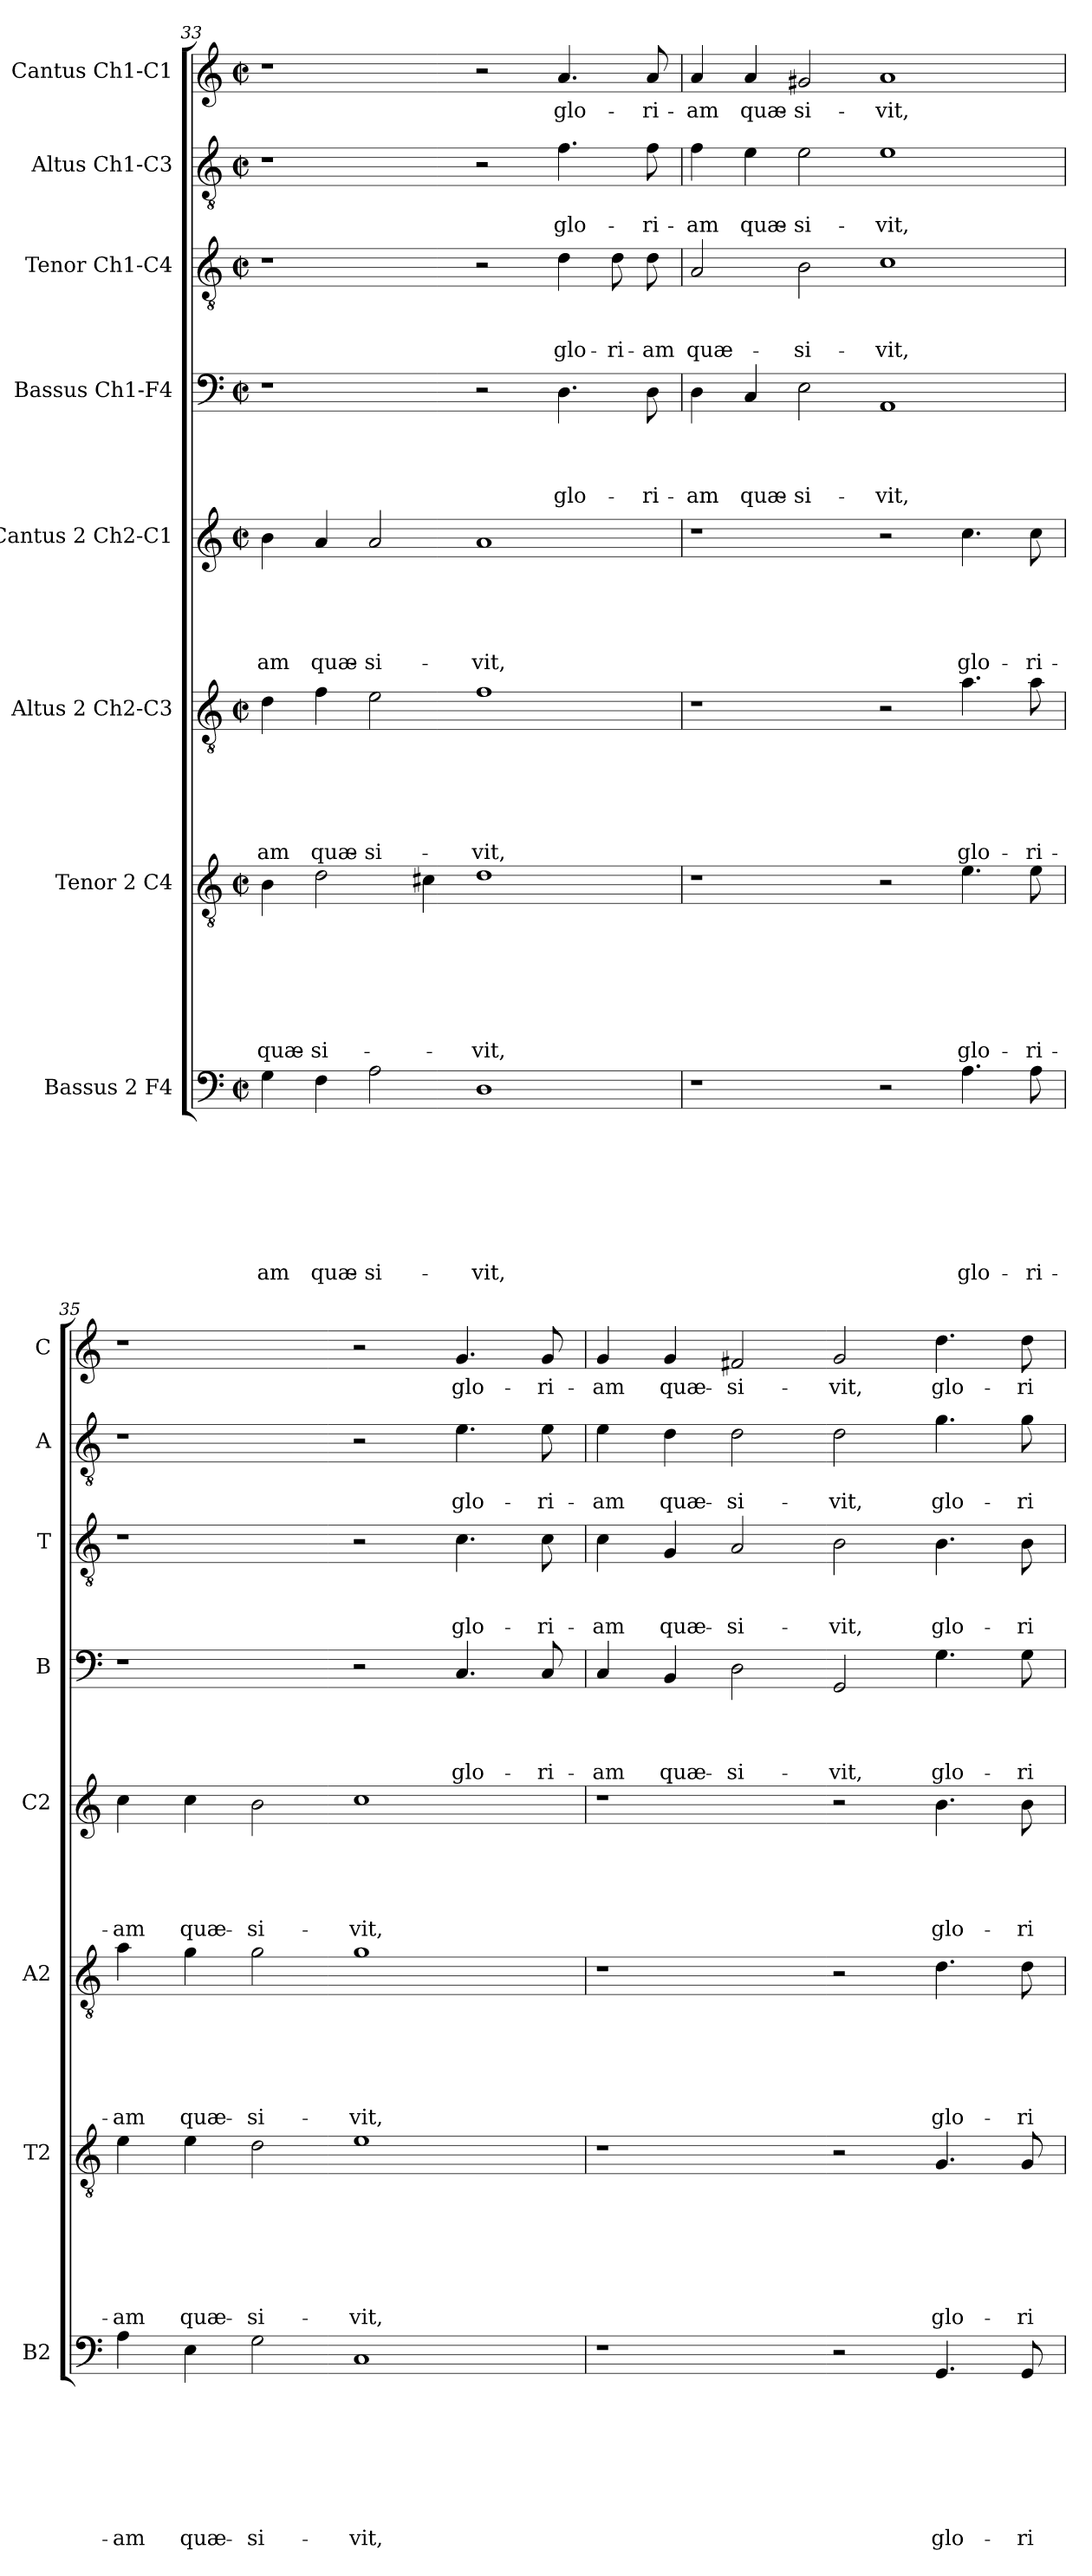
**kern	**text	**text	**text	**text	**text	**text	**text	**text	**kern	**text	**text	**text	**text	**text	**text	**text	**kern	**text	**text	**text	**text	**text	**text	**kern	**text	**text	**text	**text	**text	**kern	**text	**text	**text	**text	**kern	**text	**text	**text	**kern	**text	**text	**kern	**text
*part8	*part8	*part8	*part8	*part8	*part8	*part8	*part8	*part8	*part7	*part7	*part7	*part7	*part7	*part7	*part7	*part7	*part6	*part6	*part6	*part6	*part6	*part6	*part6	*part5	*part5	*part5	*part5	*part5	*part5	*part4	*part4	*part4	*part4	*part4	*part3	*part3	*part3	*part3	*part2	*part2	*part2	*part1	*part1
*staff8	*staff8	*staff8	*staff8	*staff8	*staff8	*staff8	*staff8	*staff8	*staff7	*staff7	*staff7	*staff7	*staff7	*staff7	*staff7	*staff7	*staff6	*staff6	*staff6	*staff6	*staff6	*staff6	*staff6	*staff5	*staff5	*staff5	*staff5	*staff5	*staff5	*staff4	*staff4	*staff4	*staff4	*staff4	*staff3	*staff3	*staff3	*staff3	*staff2	*staff2	*staff2	*staff1	*staff1
*I"Bassus 2 F4	*	*	*	*	*	*	*	*	*I"Tenor 2 C4	*	*	*	*	*	*	*	*I"Altus 2 Ch2-C3	*	*	*	*	*	*	*I"Cantus 2 Ch2-C1	*	*	*	*	*	*I"Bassus  Ch1-F4	*	*	*	*	*I"Tenor Ch1-C4	*	*	*	*I"Altus  Ch1-C3	*	*	*I"Cantus Ch1-C1	*
*I'B2	*	*	*	*	*	*	*	*	*I'T2	*	*	*	*	*	*	*	*I'A2	*	*	*	*	*	*	*I'C2	*	*	*	*	*	*I'B	*	*	*	*	*I'T	*	*	*	*I'A	*	*	*I'C	*
*clefF4	*	*	*	*	*	*	*	*	*clefGv2	*	*	*	*	*	*	*	*clefGv2	*	*	*	*	*	*	*clefG2	*	*	*	*	*	*clefF4	*	*	*	*	*clefGv2	*	*	*	*clefGv2	*	*	*clefG2	*
*k[]	*	*	*	*	*	*	*	*	*k[]	*	*	*	*	*	*	*	*k[]	*	*	*	*	*	*	*k[]	*	*	*	*	*	*k[]	*	*	*	*	*k[]	*	*	*	*k[]	*	*	*k[]	*
*C:	*	*	*	*	*	*	*	*	*C:	*	*	*	*	*	*	*	*C:	*	*	*	*	*	*	*C:	*	*	*	*	*	*C:	*	*	*	*	*C:	*	*	*	*C:	*	*	*C:	*
*M2/2	*	*	*	*	*	*	*	*	*M2/2	*	*	*	*	*	*	*	*M2/2	*	*	*	*	*	*	*M2/2	*	*	*	*	*	*M2/2	*	*	*	*	*M2/2	*	*	*	*M2/2	*	*	*M2/2	*
*met(c|)	*	*	*	*	*	*	*	*	*met(c|)	*	*	*	*	*	*	*	*met(c|)	*	*	*	*	*	*	*met(c|)	*	*	*	*	*	*met(c|)	*	*	*	*	*met(c|)	*	*	*	*met(c|)	*	*	*met(c|)	*
=33	=33	=33	=33	=33	=33	=33	=33	=33	=33	=33	=33	=33	=33	=33	=33	=33	=33	=33	=33	=33	=33	=33	=33	=33	=33	=33	=33	=33	=33	=33	=33	=33	=33	=33	=33	=33	=33	=33	=33	=33	=33	=33	=33
!	!	!	!	!	!	!	!	!LO:LY:b	!	!	!	!	!	!	!	!LO:LY:b	!	!	!	!	!	!	!LO:LY:b	!	!	!	!	!	!LO:LY:b	!	!	!	!	!	!	!	!	!	!	!	!	!	!
4G\	.	.	.	.	.	.	.	-am	4B\	.	.	.	.	.	.	quæ-	4d\	.	.	.	.	.	-am	4b\	.	.	.	.	-am	1r	.	.	.	.	1r	.	.	.	1r	.	.	1r	.
!	!	!	!	!	!	!	!	!LO:LY:b	!	!	!	!	!	!	!	!LO:LY:b	!	!	!	!	!	!	!LO:LY:b	!	!	!	!	!	!LO:LY:b	!	!	!	!	!	!	!	!	!	!	!	!	!	!
4F\	.	.	.	.	.	.	.	quæ-	2d\	.	.	.	.	.	.	-si-	4f\	.	.	.	.	.	quæ-	4a/	.	.	.	.	quæ-	.	.	.	.	.	.	.	.	.	.	.	.	.	.
!	!	!	!	!	!	!	!	!LO:LY:b	!	!	!	!	!	!	!	!	!	!	!	!	!	!	!LO:LY:b	!	!	!	!	!	!LO:LY:b	!	!	!	!	!	!	!	!	!	!	!	!	!	!
2A\	.	.	.	.	.	.	.	-si-	.	.	.	.	.	.	.	.	2e\	.	.	.	.	.	-si-	2a/	.	.	.	.	-si-	.	.	.	.	.	.	.	.	.	.	.	.	.	.
.	.	.	.	.	.	.	.	.	4c#X\	.	.	.	.	.	.	.	.	.	.	.	.	.	.	.	.	.	.	.	.	.	.	.	.	.	.	.	.	.	.	.	.	.	.
!	!	!	!	!	!	!	!	!LO:LY:b	!	!	!	!	!	!	!	!LO:LY:b	!	!	!	!	!	!	!LO:LY:b	!	!	!	!	!	!LO:LY:b	!	!	!	!	!	!	!	!	!	!	!	!	!	!
1D	.	.	.	.	.	.	.	-vit,	1d	.	.	.	.	.	.	-vit,	1f	.	.	.	.	.	-vit,	1a	.	.	.	.	-vit,	2r	.	.	.	.	2r	.	.	.	2r	.	.	2r	.
!	!	!	!	!	!	!	!	!	!	!	!	!	!	!	!	!	!	!	!	!	!	!	!	!	!	!	!	!	!	!	!	!	!	!LO:LY:b	!	!	!	!LO:LY:b	!	!	!LO:LY:b	!	!LO:LY:b
.	.	.	.	.	.	.	.	.	.	.	.	.	.	.	.	.	.	.	.	.	.	.	.	.	.	.	.	.	.	4.D\	.	.	.	glo-	4d\	.	.	glo-	4.f\	.	glo-	4.a/	glo-
!	!	!	!	!	!	!	!	!	!	!	!	!	!	!	!	!	!	!	!	!	!	!	!	!	!	!	!	!	!	!	!	!	!	!	!	!	!	!LO:LY:b	!	!	!	!	!
.	.	.	.	.	.	.	.	.	.	.	.	.	.	.	.	.	.	.	.	.	.	.	.	.	.	.	.	.	.	.	.	.	.	.	8d\	.	.	-ri-	.	.	.	.	.
!	!	!	!	!	!	!	!	!	!	!	!	!	!	!	!	!	!	!	!	!	!	!	!	!	!	!	!	!	!	!	!	!	!	!LO:LY:b	!	!	!	!LO:LY:b	!	!	!LO:LY:b	!	!LO:LY:b
.	.	.	.	.	.	.	.	.	.	.	.	.	.	.	.	.	.	.	.	.	.	.	.	.	.	.	.	.	.	8D\	.	.	.	-ri-	8d\	.	.	-am	8f\	.	-ri-	8a/	-ri-
=34	=34	=34	=34	=34	=34	=34	=34	=34	=34	=34	=34	=34	=34	=34	=34	=34	=34	=34	=34	=34	=34	=34	=34	=34	=34	=34	=34	=34	=34	=34	=34	=34	=34	=34	=34	=34	=34	=34	=34	=34	=34	=34	=34
!	!	!	!	!	!	!	!	!	!	!	!	!	!	!	!	!	!	!	!	!	!	!	!	!	!	!	!	!	!	!	!	!	!	!LO:LY:b	!	!	!	!LO:LY:b	!	!	!LO:LY:b	!	!LO:LY:b
1r	.	.	.	.	.	.	.	.	1r	.	.	.	.	.	.	.	1r	.	.	.	.	.	.	1r	.	.	.	.	.	4D\	.	.	.	-am	2A/	.	.	quæ-	4f\	.	-am	4a/	-am
!	!	!	!	!	!	!	!	!	!	!	!	!	!	!	!	!	!	!	!	!	!	!	!	!	!	!	!	!	!	!	!	!	!	!LO:LY:b	!	!	!	!	!	!	!LO:LY:b	!	!LO:LY:b
.	.	.	.	.	.	.	.	.	.	.	.	.	.	.	.	.	.	.	.	.	.	.	.	.	.	.	.	.	.	4C/	.	.	.	quæ-	.	.	.	.	4e\	.	quæ-	4a/	quæ-
!	!	!	!	!	!	!	!	!	!	!	!	!	!	!	!	!	!	!	!	!	!	!	!	!	!	!	!	!	!	!	!	!	!	!LO:LY:b	!	!	!	!LO:LY:b	!	!	!LO:LY:b	!	!LO:LY:b
.	.	.	.	.	.	.	.	.	.	.	.	.	.	.	.	.	.	.	.	.	.	.	.	.	.	.	.	.	.	2E\	.	.	.	-si-	2B\	.	.	-si-	2e\	.	-si-	2g#X/	-si-
!	!	!	!	!	!	!	!	!	!	!	!	!	!	!	!	!	!	!	!	!	!	!	!	!	!	!	!	!	!	!	!	!	!	!LO:LY:b	!	!	!	!LO:LY:b	!	!	!LO:LY:b	!	!LO:LY:b
2r	.	.	.	.	.	.	.	.	2r	.	.	.	.	.	.	.	2r	.	.	.	.	.	.	2r	.	.	.	.	.	1AA	.	.	.	-vit,	1c	.	.	-vit,	1e	.	-vit,	1a	-vit,
!	!	!	!	!	!	!	!	!LO:LY:b	!	!	!	!	!	!	!	!LO:LY:b	!	!	!	!	!	!	!LO:LY:b	!	!	!	!	!	!LO:LY:b	!	!	!	!	!	!	!	!	!	!	!	!	!	!
4.A\	.	.	.	.	.	.	.	glo-	4.e\	.	.	.	.	.	.	glo-	4.a\	.	.	.	.	.	glo-	4.cc\	.	.	.	.	glo-	.	.	.	.	.	.	.	.	.	.	.	.	.	.
!	!	!	!	!	!	!	!	!LO:LY:b	!	!	!	!	!	!	!	!LO:LY:b	!	!	!	!	!	!	!LO:LY:b	!	!	!	!	!	!LO:LY:b	!	!	!	!	!	!	!	!	!	!	!	!	!	!
8A\	.	.	.	.	.	.	.	-ri-	8e\	.	.	.	.	.	.	-ri-	8a\	.	.	.	.	.	-ri-	8cc\	.	.	.	.	-ri-	.	.	.	.	.	.	.	.	.	.	.	.	.	.
=35	=35	=35	=35	=35	=35	=35	=35	=35	=35	=35	=35	=35	=35	=35	=35	=35	=35	=35	=35	=35	=35	=35	=35	=35	=35	=35	=35	=35	=35	=35	=35	=35	=35	=35	=35	=35	=35	=35	=35	=35	=35	=35	=35
!	!	!	!	!	!	!	!	!LO:LY:b	!	!	!	!	!	!	!	!LO:LY:b	!	!	!	!	!	!	!LO:LY:b	!	!	!	!	!	!LO:LY:b	!	!	!	!	!	!	!	!	!	!	!	!	!	!
4A\	.	.	.	.	.	.	.	-am	4e\	.	.	.	.	.	.	-am	4a\	.	.	.	.	.	-am	4cc\	.	.	.	.	-am	1r	.	.	.	.	1r	.	.	.	1r	.	.	1r	.
!	!	!	!	!	!	!	!	!LO:LY:b	!	!	!	!	!	!	!	!LO:LY:b	!	!	!	!	!	!	!LO:LY:b	!	!	!	!	!	!LO:LY:b	!	!	!	!	!	!	!	!	!	!	!	!	!	!
4E\	.	.	.	.	.	.	.	quæ-	4e\	.	.	.	.	.	.	quæ-	4g\	.	.	.	.	.	quæ-	4cc\	.	.	.	.	quæ-	.	.	.	.	.	.	.	.	.	.	.	.	.	.
!	!	!	!	!	!	!	!	!LO:LY:b	!	!	!	!	!	!	!	!LO:LY:b	!	!	!	!	!	!	!LO:LY:b	!	!	!	!	!	!LO:LY:b	!	!	!	!	!	!	!	!	!	!	!	!	!	!
2G\	.	.	.	.	.	.	.	-si-	2d\	.	.	.	.	.	.	-si-	2g\	.	.	.	.	.	-si-	2b\	.	.	.	.	-si-	.	.	.	.	.	.	.	.	.	.	.	.	.	.
!	!	!	!	!	!	!	!	!LO:LY:b	!	!	!	!	!	!	!	!LO:LY:b	!	!	!	!	!	!	!LO:LY:b	!	!	!	!	!	!LO:LY:b	!	!	!	!	!	!	!	!	!	!	!	!	!	!
1C	.	.	.	.	.	.	.	-vit,	1e	.	.	.	.	.	.	-vit,	1g	.	.	.	.	.	-vit,	1cc	.	.	.	.	-vit,	2r	.	.	.	.	2r	.	.	.	2r	.	.	2r	.
!	!	!	!	!	!	!	!	!	!	!	!	!	!	!	!	!	!	!	!	!	!	!	!	!	!	!	!	!	!	!	!	!	!	!LO:LY:b	!	!	!	!LO:LY:b	!	!	!LO:LY:b	!	!LO:LY:b
.	.	.	.	.	.	.	.	.	.	.	.	.	.	.	.	.	.	.	.	.	.	.	.	.	.	.	.	.	.	4.C/	.	.	.	glo-	4.c\	.	.	glo-	4.e\	.	glo-	4.g/	glo-
!	!	!	!	!	!	!	!	!	!	!	!	!	!	!	!	!	!	!	!	!	!	!	!	!	!	!	!	!	!	!	!	!	!	!LO:LY:b	!	!	!	!LO:LY:b	!	!	!LO:LY:b	!	!LO:LY:b
.	.	.	.	.	.	.	.	.	.	.	.	.	.	.	.	.	.	.	.	.	.	.	.	.	.	.	.	.	.	8C/	.	.	.	-ri-	8c\	.	.	-ri-	8e\	.	-ri-	8g/	-ri-
!!LO:LB:g=z
=36	=36	=36	=36	=36	=36	=36	=36	=36	=36	=36	=36	=36	=36	=36	=36	=36	=36	=36	=36	=36	=36	=36	=36	=36	=36	=36	=36	=36	=36	=36	=36	=36	=36	=36	=36	=36	=36	=36	=36	=36	=36	=36	=36
!	!	!	!	!	!	!	!	!	!	!	!	!	!	!	!	!	!	!	!	!	!	!	!	!	!	!	!	!	!	!	!	!	!	!LO:LY:b	!	!	!	!LO:LY:b	!	!	!LO:LY:b	!	!LO:LY:b
1r	.	.	.	.	.	.	.	.	1r	.	.	.	.	.	.	.	1r	.	.	.	.	.	.	1r	.	.	.	.	.	4C/	.	.	.	-am	4c\	.	.	-am	4e\	.	-am	4g/	-am
!	!	!	!	!	!	!	!	!	!	!	!	!	!	!	!	!	!	!	!	!	!	!	!	!	!	!	!	!	!	!	!	!	!	!LO:LY:b	!	!	!	!LO:LY:b	!	!	!LO:LY:b	!	!LO:LY:b
.	.	.	.	.	.	.	.	.	.	.	.	.	.	.	.	.	.	.	.	.	.	.	.	.	.	.	.	.	.	4BB/	.	.	.	quæ-	4G/	.	.	quæ-	4d\	.	quæ-	4g/	quæ-
!	!	!	!	!	!	!	!	!	!	!	!	!	!	!	!	!	!	!	!	!	!	!	!	!	!	!	!	!	!	!	!	!	!	!LO:LY:b	!	!	!	!LO:LY:b	!	!	!LO:LY:b	!	!LO:LY:b
.	.	.	.	.	.	.	.	.	.	.	.	.	.	.	.	.	.	.	.	.	.	.	.	.	.	.	.	.	.	2D\	.	.	.	-si-	2A/	.	.	-si-	2d\	.	-si-	2f#X/	-si-
!	!	!	!	!	!	!	!	!	!	!	!	!	!	!	!	!	!	!	!	!	!	!	!	!	!	!	!	!	!	!	!	!	!	!LO:LY:b	!	!	!	!LO:LY:b	!	!	!LO:LY:b	!	!LO:LY:b
2r	.	.	.	.	.	.	.	.	2r	.	.	.	.	.	.	.	2r	.	.	.	.	.	.	2r	.	.	.	.	.	2GG/	.	.	.	-vit,	2B\	.	.	-vit,	2d\	.	-vit,	2g/	-vit,
!	!	!	!	!	!	!	!	!LO:LY:b	!	!	!	!	!	!	!	!LO:LY:b	!	!	!	!	!	!	!LO:LY:b	!	!	!	!	!	!LO:LY:b	!	!	!	!	!LO:LY:b	!	!	!	!LO:LY:b	!	!	!LO:LY:b	!	!LO:LY:b
4.GG/	.	.	.	.	.	.	.	glo-	4.G/	.	.	.	.	.	.	glo-	4.d\	.	.	.	.	.	glo-	4.b\	.	.	.	.	glo-	4.G\	.	.	.	glo-	4.B\	.	.	glo-	4.g\	.	glo-	4.dd\	glo-
!	!	!	!	!	!	!	!	!LO:LY:b	!	!	!	!	!	!	!	!LO:LY:b	!	!	!	!	!	!	!LO:LY:b	!	!	!	!	!	!LO:LY:b	!	!	!	!	!LO:LY:b	!	!	!	!LO:LY:b	!	!	!LO:LY:b	!	!LO:LY:b
8GG/	.	.	.	.	.	.	.	-ri-	8G/	.	.	.	.	.	.	-ri-	8d\	.	.	.	.	.	-ri-	8b\	.	.	.	.	-ri-	8G\	.	.	.	-ri-	8B\	.	.	-ri-	8g\	.	-ri-	8dd\	-ri-
=	=	=	=	=	=	=	=	=	=	=	=	=	=	=	=	=	=	=	=	=	=	=	=	=	=	=	=	=	=	=	=	=	=	=	=	=	=	=	=	=	=	=	=
*-	*-	*-	*-	*-	*-	*-	*-	*-	*-	*-	*-	*-	*-	*-	*-	*-	*-	*-	*-	*-	*-	*-	*-	*-	*-	*-	*-	*-	*-	*-	*-	*-	*-	*-	*-	*-	*-	*-	*-	*-	*-	*-	*-
